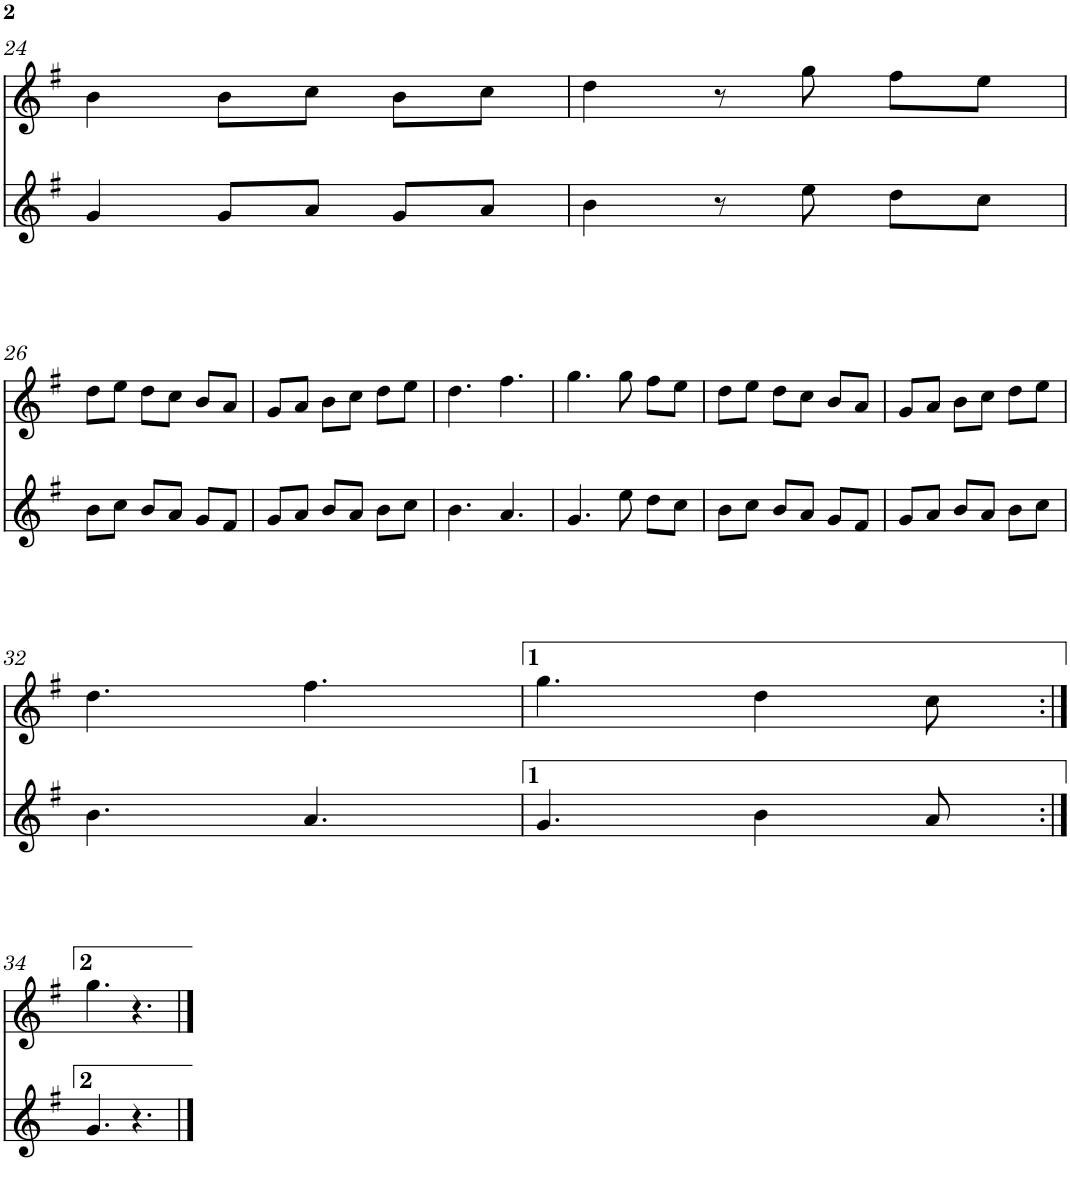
**kern	**kern
*part2	*part1
*staff2	*staff1
*I"Gralla 2	*I"Gralla 1
!!LO:PB:g=z
*clefG2	*clefG2
*k[f#]	*k[f#]
*M3/4	*M3/4
=24	=24
4g/	4b\
8g/L	8b\L
8a/J	8cc\J
8g/L	8b\L
8a/J	8cc\J
=25	=25
4b\	4dd\
8r	8r
8ee\	8gg\
8dd\L	8ff#\L
8cc\J	8ee\J
!!LO:LB:g=z
=26	=26
8b\L	8dd\L
8cc\J	8ee\J
8b/L	8dd\L
8a/J	8cc\J
8g/L	8b/L
8f#/J	8a/J
=27	=27
8g/L	8g/L
8a/J	8a/J
8b/L	8b\L
8a/J	8cc\J
8b\L	8dd\L
8cc\J	8ee\J
=28	=28
4.b\	4.dd\
4.a/	4.ff#\
=29	=29
4.g/	4.gg\
8ee\	8gg\
8dd\L	8ff#\L
8cc\J	8ee\J
=30	=30
8b\L	8dd\L
8cc\J	8ee\J
8b/L	8dd\L
8a/J	8cc\J
8g/L	8b/L
8f#/J	8a/J
=31	=31
8g/L	8g/L
8a/J	8a/J
8b/L	8b\L
8a/J	8cc\J
8b\L	8dd\L
8cc\J	8ee\J
!!LO:LB:g=z
=32	=32
4.b\	4.dd\
4.a/	4.ff#\
=33	=33
4.g/	4.gg\
4b\	4dd\
8a/	8cc\
!!LO:LB:g=z
=34:|!	=34:|!
4.g/	4.gg\
4.r	4.r
==	==
*-	*-
